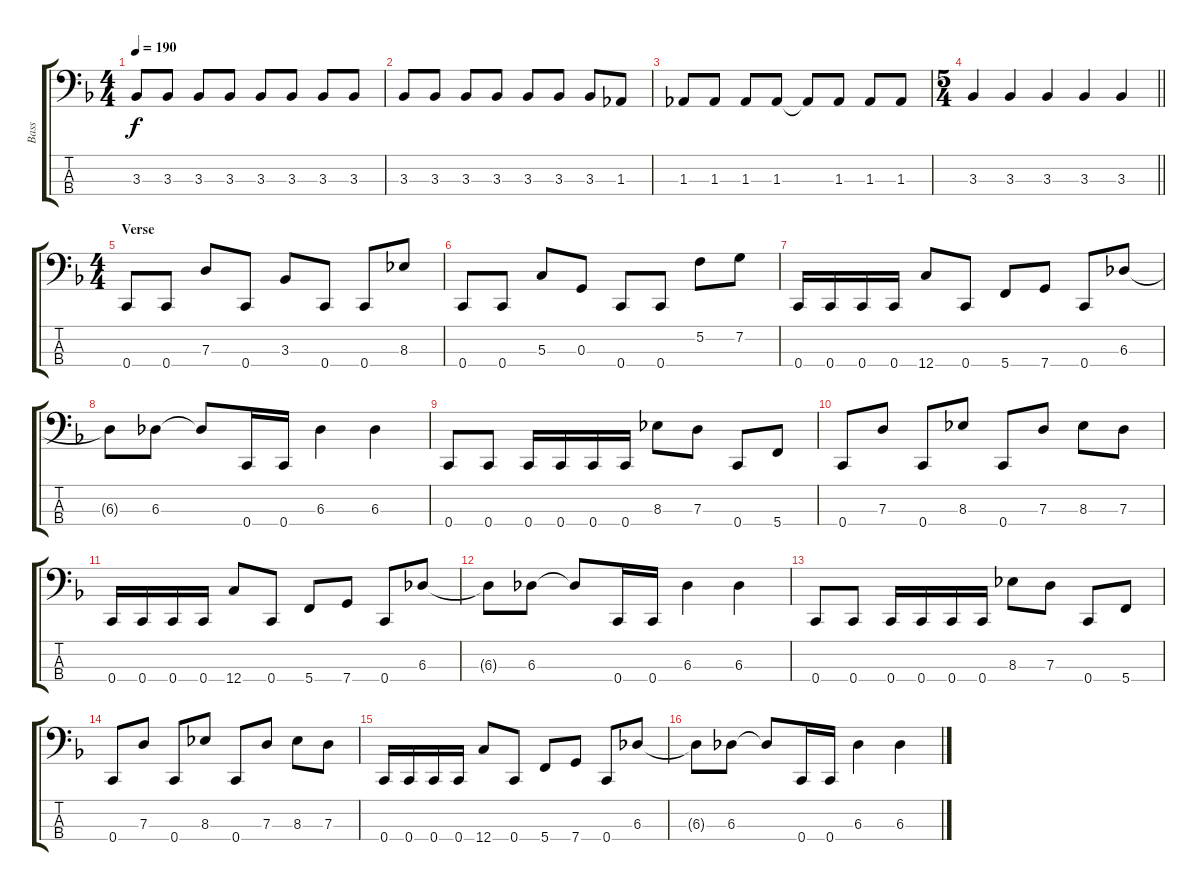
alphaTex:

\track ("Bass" "Bass") {instrument electricbasspick}
\staff {score tabs}
\tuning (F2 C2 G1 C1) {hide}
\ts (4 4)
\tempo 190
\clef f4
\ks f
3.3{t}.8{dy f} 3.3.8 3.3.8 3.3.8 3.3.8 3.3.8 3.3.8 3.3.8 |
3.3.8 3.3.8 3.3.8 3.3.8 3.3.8 3.3.8 3.3.8 1.3.8 |
1.3.8 1.3.8 1.3.8 1.3.8 1.3{t}.8 1.3.8 1.3.8 1.3.8 |
\ts (5 4)
\barLineRight lightlight
3.3.4 3.3.4 3.3.4 3.3.4 3.3.4 |
\ts (4 4)
\section ("" "Verse")
0.4.8 0.4.8 7.3.8 0.4.8 3.3.8 0.4.8 0.4.8 8.3.8 |
0.4.8 0.4.8 5.3.8 0.3.8 0.4.8 0.4.8 5.2.8 7.2.8 |
0.4.16 0.4.16 0.4.16 0.4.16 12.4.8 0.4.8 5.4.8 7.4.8 0.4.8 6.3.8 |
6.3{t}.8 6.3.8 6.3{t}.8 0.4.16 0.4.16 6.3.4 6.3.4 |
0.4.8 0.4.8 0.4.16 0.4.16 0.4.16 0.4.16 8.3.8 7.3.8 0.4.8 5.4.8 |
0.4.8 7.3.8 0.4.8 8.3.8 0.4.8 7.3.8 8.3.8 7.3.8 |
0.4.16 0.4.16 0.4.16 0.4.16 12.4.8 0.4.8 5.4.8 7.4.8 0.4.8 6.3.8 |
6.3{t}.8 6.3.8 6.3{t}.8 0.4.16 0.4.16 6.3.4 6.3.4 |
0.4.8 0.4.8 0.4.16 0.4.16 0.4.16 0.4.16 8.3.8 7.3.8 0.4.8 5.4.8 |
0.4.8 7.3.8 0.4.8 8.3.8 0.4.8 7.3.8 8.3.8 7.3.8 |
0.4.16 0.4.16 0.4.16 0.4.16 12.4.8 0.4.8 5.4.8 7.4.8 0.4.8 6.3.8 |
6.3{t}.8 6.3.8 6.3{t}.8 0.4.16 0.4.16 6.3.4 6.3.4
